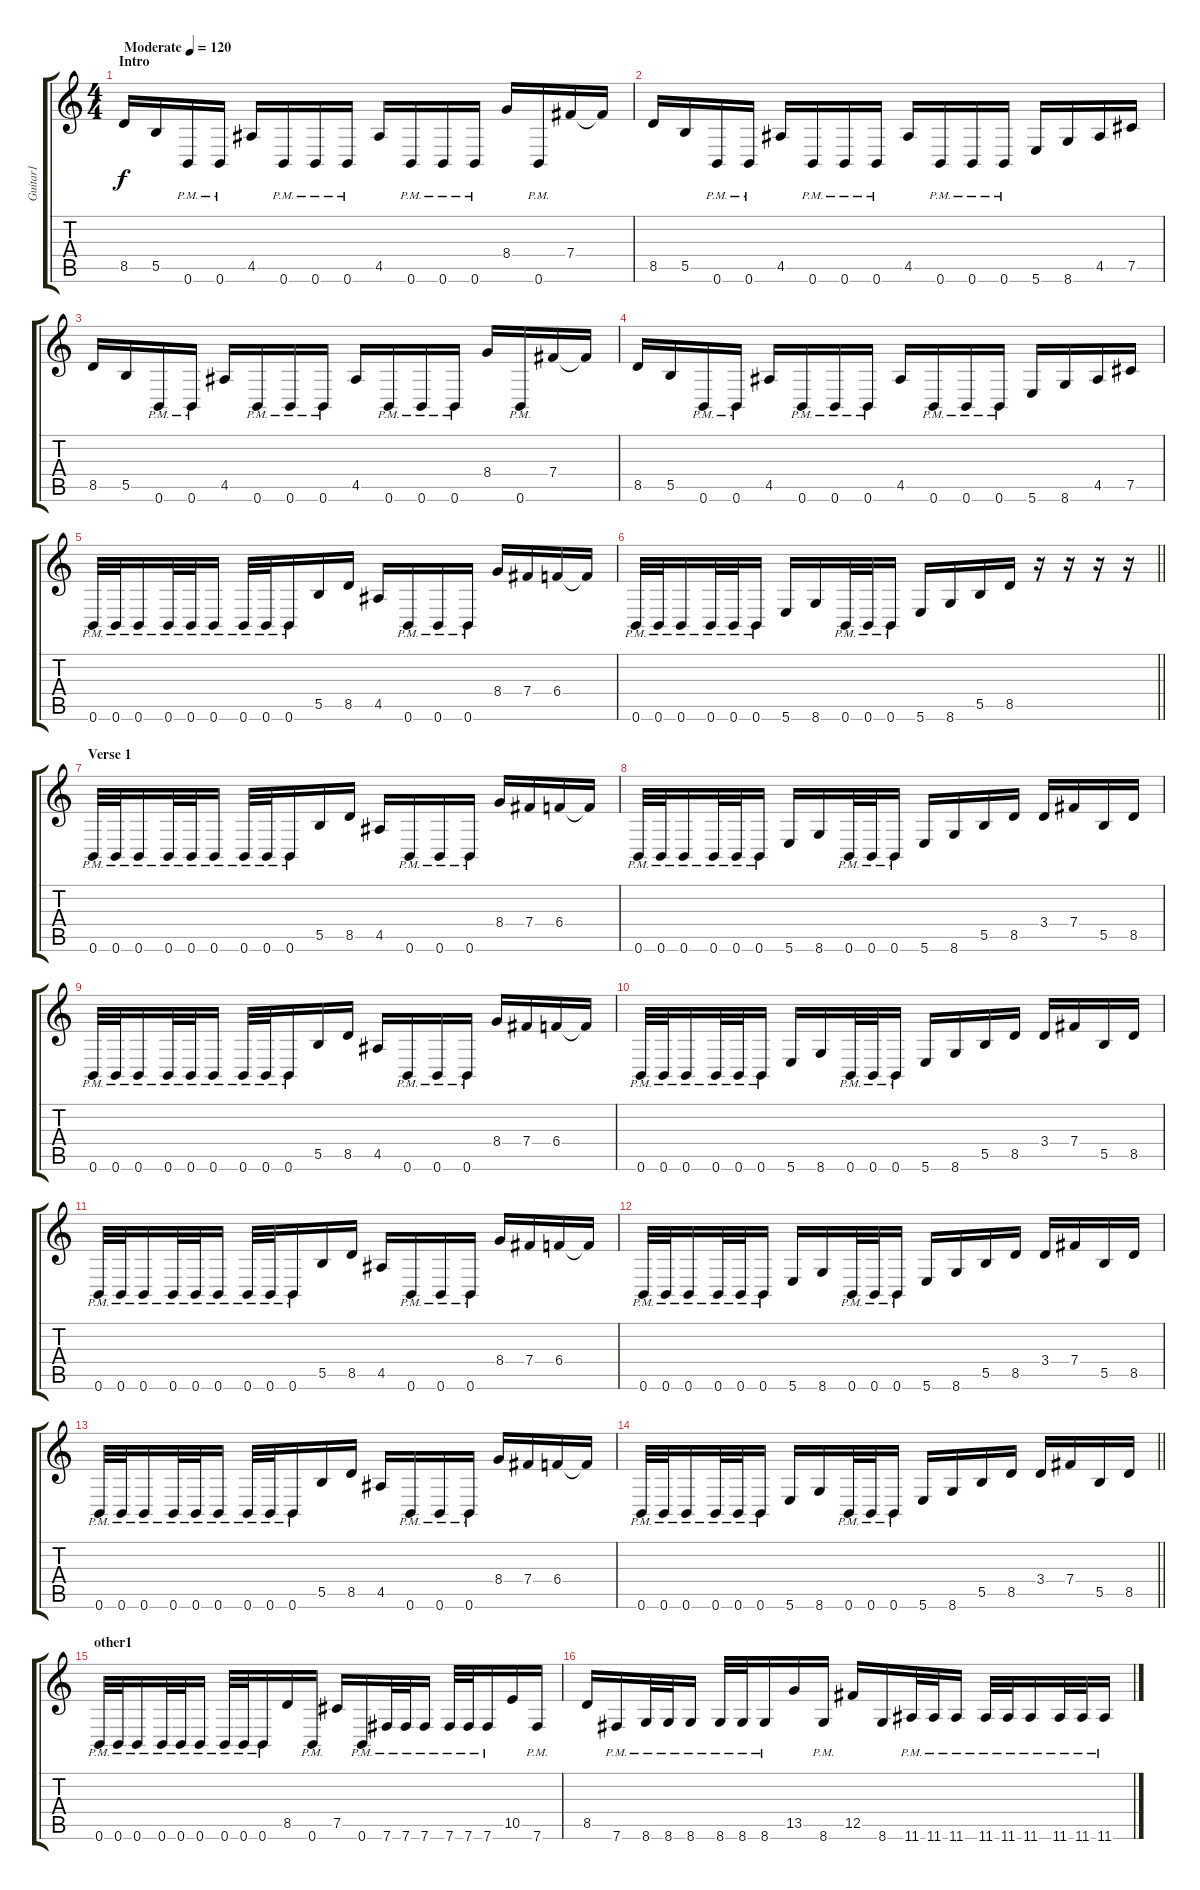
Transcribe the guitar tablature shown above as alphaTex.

\track ("Guitar1" "Guitar1") {instrument distortionguitar}
\staff {score tabs}
\tuning (Db4 Ab3 E3 B2 Gb2 B1) {hide}
\ts (4 4)
\section ("" "Intro")
\tempo (120 "Moderate")
\clef g2
\ks c
8.5.16{dy f instrument distortionguitar} 5.5.16 0.6{pm}.16 0.6{pm}.16 4.5.16 0.6{pm}.16 0.6{pm}.16 0.6{pm}.16 4.5.16 0.6{pm}.16 0.6{pm}.16 0.6{pm}.16 8.4.16 0.6{pm}.16 7.4.16 7.4{t}.16 |
8.5.16 5.5.16 0.6{pm}.16 0.6{pm}.16 4.5.16 0.6{pm}.16 0.6{pm}.16 0.6{pm}.16 4.5.16 0.6{pm}.16 0.6{pm}.16 0.6{pm}.16 5.6.16 8.6.16 4.5.16 7.5.16 |
8.5.16 5.5.16 0.6{pm}.16 0.6{pm}.16 4.5.16 0.6{pm}.16 0.6{pm}.16 0.6{pm}.16 4.5.16 0.6{pm}.16 0.6{pm}.16 0.6{pm}.16 8.4.16 0.6{pm}.16 7.4.16 7.4{t}.16 |
8.5.16 5.5.16 0.6{pm}.16 0.6{pm}.16 4.5.16 0.6{pm}.16 0.6{pm}.16 0.6{pm}.16 4.5.16 0.6{pm}.16 0.6{pm}.16 0.6{pm}.16 5.6.16 8.6.16 4.5.16 7.5.16 |
0.6{pm}.32 0.6{pm}.32 0.6{pm}.16 0.6{pm}.32 0.6{pm}.32 0.6{pm}.16 0.6{pm}.32 0.6{pm}.32 0.6{pm}.16 5.5.16 8.5.16 4.5.16 0.6{pm}.16 0.6{pm}.16 0.6{pm}.16 8.4.16 7.4.16 6.4.16 6.4{t}.16 |
\barLineRight lightlight
0.6{pm}.32 0.6{pm}.32 0.6{pm}.16 0.6{pm}.32 0.6{pm}.32 0.6{pm}.16 5.6.16 8.6.16 0.6{pm}.32 0.6{pm}.32 0.6{pm}.16 5.6.16 8.6.16 5.5.16 8.5.16 r.16 r.16 r.16 r.16 |
\section ("" "Verse 1")
0.6{pm}.32 0.6{pm}.32 0.6{pm}.16 0.6{pm}.32 0.6{pm}.32 0.6{pm}.16 0.6{pm}.32 0.6{pm}.32 0.6{pm}.16 5.5.16 8.5.16 4.5.16 0.6{pm}.16 0.6{pm}.16 0.6{pm}.16 8.4.16 7.4.16 6.4.16 6.4{t}.16 |
0.6{pm}.32 0.6{pm}.32 0.6{pm}.16 0.6{pm}.32 0.6{pm}.32 0.6{pm}.16 5.6.16 8.6.16 0.6{pm}.32 0.6{pm}.32 0.6{pm}.16 5.6.16 8.6.16 5.5.16 8.5.16 3.4.16 7.4.16 5.5.16 8.5.16 |
0.6{pm}.32 0.6{pm}.32 0.6{pm}.16 0.6{pm}.32 0.6{pm}.32 0.6{pm}.16 0.6{pm}.32 0.6{pm}.32 0.6{pm}.16 5.5.16 8.5.16 4.5.16 0.6{pm}.16 0.6{pm}.16 0.6{pm}.16 8.4.16 7.4.16 6.4.16 6.4{t}.16 |
0.6{pm}.32 0.6{pm}.32 0.6{pm}.16 0.6{pm}.32 0.6{pm}.32 0.6{pm}.16 5.6.16 8.6.16 0.6{pm}.32 0.6{pm}.32 0.6{pm}.16 5.6.16 8.6.16 5.5.16 8.5.16 3.4.16 7.4.16 5.5.16 8.5.16 |
0.6{pm}.32 0.6{pm}.32 0.6{pm}.16 0.6{pm}.32 0.6{pm}.32 0.6{pm}.16 0.6{pm}.32 0.6{pm}.32 0.6{pm}.16 5.5.16 8.5.16 4.5.16 0.6{pm}.16 0.6{pm}.16 0.6{pm}.16 8.4.16 7.4.16 6.4.16 6.4{t}.16 |
0.6{pm}.32 0.6{pm}.32 0.6{pm}.16 0.6{pm}.32 0.6{pm}.32 0.6{pm}.16 5.6.16 8.6.16 0.6{pm}.32 0.6{pm}.32 0.6{pm}.16 5.6.16 8.6.16 5.5.16 8.5.16 3.4.16 7.4.16 5.5.16 8.5.16 |
0.6{pm}.32 0.6{pm}.32 0.6{pm}.16 0.6{pm}.32 0.6{pm}.32 0.6{pm}.16 0.6{pm}.32 0.6{pm}.32 0.6{pm}.16 5.5.16 8.5.16 4.5.16 0.6{pm}.16 0.6{pm}.16 0.6{pm}.16 8.4.16 7.4.16 6.4.16 6.4{t}.16 |
\barLineRight lightlight
0.6{pm}.32 0.6{pm}.32 0.6{pm}.16 0.6{pm}.32 0.6{pm}.32 0.6{pm}.16 5.6.16 8.6.16 0.6{pm}.32 0.6{pm}.32 0.6{pm}.16 5.6.16 8.6.16 5.5.16 8.5.16 3.4.16 7.4.16 5.5.16 8.5.16 |
\section ("" "other1")
0.6{pm}.32 0.6{pm}.32 0.6{pm}.16 0.6{pm}.32 0.6{pm}.32 0.6{pm}.16 0.6{pm}.32 0.6{pm}.32 0.6{pm}.16 8.5.16 0.6{pm}.16 7.5.16 0.6{pm}.16 7.6{pm}.32 7.6{pm}.32 7.6{pm}.16 7.6{pm}.32 7.6{pm}.32 7.6{pm}.16 10.5.16 7.6{pm}.16 |
8.5.16 7.6{pm}.16 8.6{pm}.32 8.6{pm}.32 8.6{pm}.16 8.6{pm}.32 8.6{pm}.32 8.6{pm}.16 13.5.16 8.6{pm}.16 12.5.16 8.6.16 11.6{pm}.32 11.6{pm}.32 11.6{pm}.16 11.6{pm}.32 11.6{pm}.32 11.6{pm}.16 11.6{pm}.32 11.6{pm}.32 11.6{pm}.16
